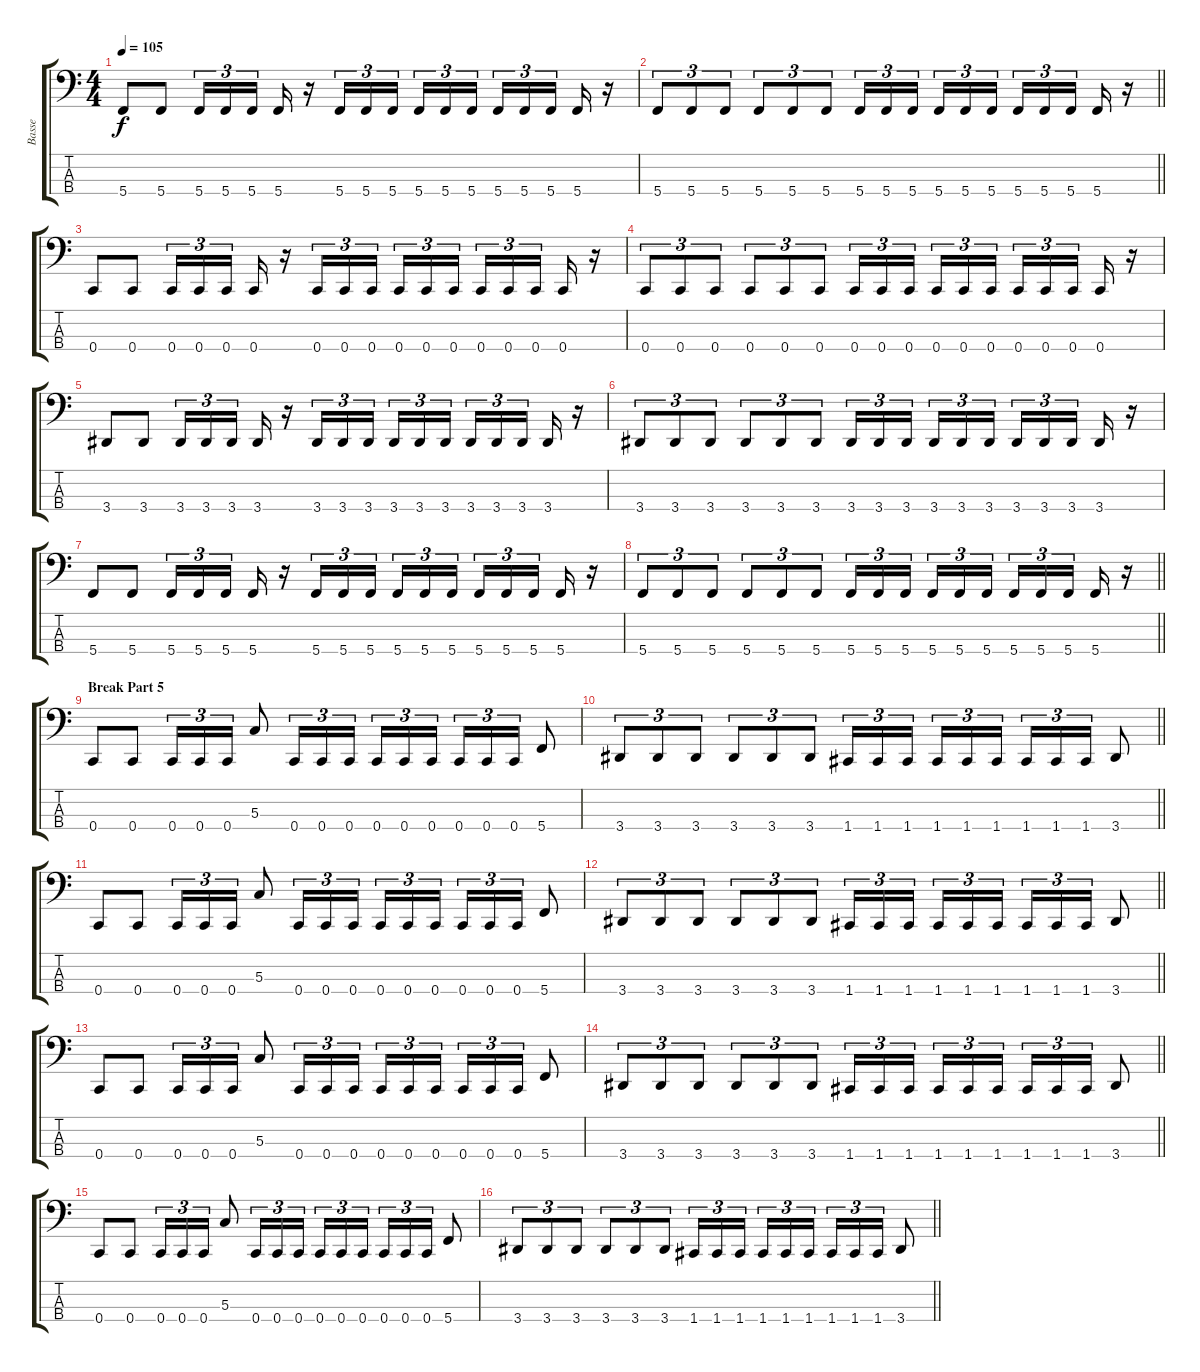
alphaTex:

\track ("Basse" "Basse") {instrument electricbassfinger}
\staff {score tabs}
\tuning (F2 C2 G1 C1) {hide}
\ts (4 4)
\tempo 105
\clef f4
\ks c
5.4.8{dy f} 5.4.8 5.4.16{tu (3 2)} 5.4.16{tu (3 2)} 5.4.16{tu (3 2) beam splitsecondary} 5.4.16 r.16 5.4.16{tu (3 2)} 5.4.16{tu (3 2)} 5.4.16{tu (3 2) beam splitsecondary} 5.4.16{tu (3 2)} 5.4.16{tu (3 2)} 5.4.16{tu (3 2)} 5.4.16{tu (3 2)} 5.4.16{tu (3 2)} 5.4.16{tu (3 2) beam splitsecondary} 5.4.16 r.16 |
\barLineRight lightlight
5.4.8{tu (3 2)} 5.4.8{tu (3 2)} 5.4.8{tu (3 2)} 5.4.8{tu (3 2)} 5.4.8{tu (3 2)} 5.4.8{tu (3 2)} 5.4.16{tu (3 2)} 5.4.16{tu (3 2)} 5.4.16{tu (3 2) beam splitsecondary} 5.4.16{tu (3 2)} 5.4.16{tu (3 2)} 5.4.16{tu (3 2)} 5.4.16{tu (3 2)} 5.4.16{tu (3 2)} 5.4.16{tu (3 2) beam splitsecondary} 5.4.16 r.16 |
0.4.8 0.4.8 0.4.16{tu (3 2)} 0.4.16{tu (3 2)} 0.4.16{tu (3 2) beam splitsecondary} 0.4.16 r.16 0.4.16{tu (3 2)} 0.4.16{tu (3 2)} 0.4.16{tu (3 2) beam splitsecondary} 0.4.16{tu (3 2)} 0.4.16{tu (3 2)} 0.4.16{tu (3 2)} 0.4.16{tu (3 2)} 0.4.16{tu (3 2)} 0.4.16{tu (3 2) beam splitsecondary} 0.4.16 r.16 |
0.4.8{tu (3 2)} 0.4.8{tu (3 2)} 0.4.8{tu (3 2)} 0.4.8{tu (3 2)} 0.4.8{tu (3 2)} 0.4.8{tu (3 2)} 0.4.16{tu (3 2)} 0.4.16{tu (3 2)} 0.4.16{tu (3 2) beam splitsecondary} 0.4.16{tu (3 2)} 0.4.16{tu (3 2)} 0.4.16{tu (3 2)} 0.4.16{tu (3 2)} 0.4.16{tu (3 2)} 0.4.16{tu (3 2) beam splitsecondary} 0.4.16 r.16 |
3.4.8 3.4.8 3.4.16{tu (3 2)} 3.4.16{tu (3 2)} 3.4.16{tu (3 2) beam splitsecondary} 3.4.16 r.16 3.4.16{tu (3 2)} 3.4.16{tu (3 2)} 3.4.16{tu (3 2) beam splitsecondary} 3.4.16{tu (3 2)} 3.4.16{tu (3 2)} 3.4.16{tu (3 2)} 3.4.16{tu (3 2)} 3.4.16{tu (3 2)} 3.4.16{tu (3 2) beam splitsecondary} 3.4.16 r.16 |
3.4.8{tu (3 2)} 3.4.8{tu (3 2)} 3.4.8{tu (3 2)} 3.4.8{tu (3 2)} 3.4.8{tu (3 2)} 3.4.8{tu (3 2)} 3.4.16{tu (3 2)} 3.4.16{tu (3 2)} 3.4.16{tu (3 2) beam splitsecondary} 3.4.16{tu (3 2)} 3.4.16{tu (3 2)} 3.4.16{tu (3 2)} 3.4.16{tu (3 2)} 3.4.16{tu (3 2)} 3.4.16{tu (3 2) beam splitsecondary} 3.4.16 r.16 |
5.4.8 5.4.8 5.4.16{tu (3 2)} 5.4.16{tu (3 2)} 5.4.16{tu (3 2) beam splitsecondary} 5.4.16 r.16 5.4.16{tu (3 2)} 5.4.16{tu (3 2)} 5.4.16{tu (3 2) beam splitsecondary} 5.4.16{tu (3 2)} 5.4.16{tu (3 2)} 5.4.16{tu (3 2)} 5.4.16{tu (3 2)} 5.4.16{tu (3 2)} 5.4.16{tu (3 2) beam splitsecondary} 5.4.16 r.16 |
\barLineRight lightlight
5.4.8{tu (3 2)} 5.4.8{tu (3 2)} 5.4.8{tu (3 2)} 5.4.8{tu (3 2)} 5.4.8{tu (3 2)} 5.4.8{tu (3 2)} 5.4.16{tu (3 2)} 5.4.16{tu (3 2)} 5.4.16{tu (3 2) beam splitsecondary} 5.4.16{tu (3 2)} 5.4.16{tu (3 2)} 5.4.16{tu (3 2)} 5.4.16{tu (3 2)} 5.4.16{tu (3 2)} 5.4.16{tu (3 2) beam splitsecondary} 5.4.16 r.16 |
\section ("" "Break Part 5")
0.4.8 0.4.8 0.4.16{tu (3 2)} 0.4.16{tu (3 2)} 0.4.16{tu (3 2)} 5.3.8 0.4.16{tu (3 2)} 0.4.16{tu (3 2)} 0.4.16{tu (3 2) beam splitsecondary} 0.4.16{tu (3 2)} 0.4.16{tu (3 2)} 0.4.16{tu (3 2)} 0.4.16{tu (3 2)} 0.4.16{tu (3 2)} 0.4.16{tu (3 2)} 5.4.8 |
\barLineRight lightlight
3.4.8{tu (3 2)} 3.4.8{tu (3 2)} 3.4.8{tu (3 2)} 3.4.8{tu (3 2)} 3.4.8{tu (3 2)} 3.4.8{tu (3 2)} 1.4.16{tu (3 2)} 1.4.16{tu (3 2)} 1.4.16{tu (3 2) beam splitsecondary} 1.4.16{tu (3 2)} 1.4.16{tu (3 2)} 1.4.16{tu (3 2)} 1.4.16{tu (3 2)} 1.4.16{tu (3 2)} 1.4.16{tu (3 2)} 3.4.8 |
0.4.8 0.4.8 0.4.16{tu (3 2)} 0.4.16{tu (3 2)} 0.4.16{tu (3 2)} 5.3.8 0.4.16{tu (3 2)} 0.4.16{tu (3 2)} 0.4.16{tu (3 2) beam splitsecondary} 0.4.16{tu (3 2)} 0.4.16{tu (3 2)} 0.4.16{tu (3 2)} 0.4.16{tu (3 2)} 0.4.16{tu (3 2)} 0.4.16{tu (3 2)} 5.4.8 |
\barLineRight lightlight
3.4.8{tu (3 2)} 3.4.8{tu (3 2)} 3.4.8{tu (3 2)} 3.4.8{tu (3 2)} 3.4.8{tu (3 2)} 3.4.8{tu (3 2)} 1.4.16{tu (3 2)} 1.4.16{tu (3 2)} 1.4.16{tu (3 2) beam splitsecondary} 1.4.16{tu (3 2)} 1.4.16{tu (3 2)} 1.4.16{tu (3 2)} 1.4.16{tu (3 2)} 1.4.16{tu (3 2)} 1.4.16{tu (3 2)} 3.4.8 |
0.4.8 0.4.8 0.4.16{tu (3 2)} 0.4.16{tu (3 2)} 0.4.16{tu (3 2)} 5.3.8 0.4.16{tu (3 2)} 0.4.16{tu (3 2)} 0.4.16{tu (3 2) beam splitsecondary} 0.4.16{tu (3 2)} 0.4.16{tu (3 2)} 0.4.16{tu (3 2)} 0.4.16{tu (3 2)} 0.4.16{tu (3 2)} 0.4.16{tu (3 2)} 5.4.8 |
\barLineRight lightlight
3.4.8{tu (3 2)} 3.4.8{tu (3 2)} 3.4.8{tu (3 2)} 3.4.8{tu (3 2)} 3.4.8{tu (3 2)} 3.4.8{tu (3 2)} 1.4.16{tu (3 2)} 1.4.16{tu (3 2)} 1.4.16{tu (3 2) beam splitsecondary} 1.4.16{tu (3 2)} 1.4.16{tu (3 2)} 1.4.16{tu (3 2)} 1.4.16{tu (3 2)} 1.4.16{tu (3 2)} 1.4.16{tu (3 2)} 3.4.8 |
0.4.8 0.4.8 0.4.16{tu (3 2)} 0.4.16{tu (3 2)} 0.4.16{tu (3 2)} 5.3.8 0.4.16{tu (3 2)} 0.4.16{tu (3 2)} 0.4.16{tu (3 2) beam splitsecondary} 0.4.16{tu (3 2)} 0.4.16{tu (3 2)} 0.4.16{tu (3 2)} 0.4.16{tu (3 2)} 0.4.16{tu (3 2)} 0.4.16{tu (3 2)} 5.4.8 |
\barLineRight lightlight
3.4.8{tu (3 2)} 3.4.8{tu (3 2)} 3.4.8{tu (3 2)} 3.4.8{tu (3 2)} 3.4.8{tu (3 2)} 3.4.8{tu (3 2)} 1.4.16{tu (3 2)} 1.4.16{tu (3 2)} 1.4.16{tu (3 2) beam splitsecondary} 1.4.16{tu (3 2)} 1.4.16{tu (3 2)} 1.4.16{tu (3 2)} 1.4.16{tu (3 2)} 1.4.16{tu (3 2)} 1.4.16{tu (3 2)} 3.4.8
